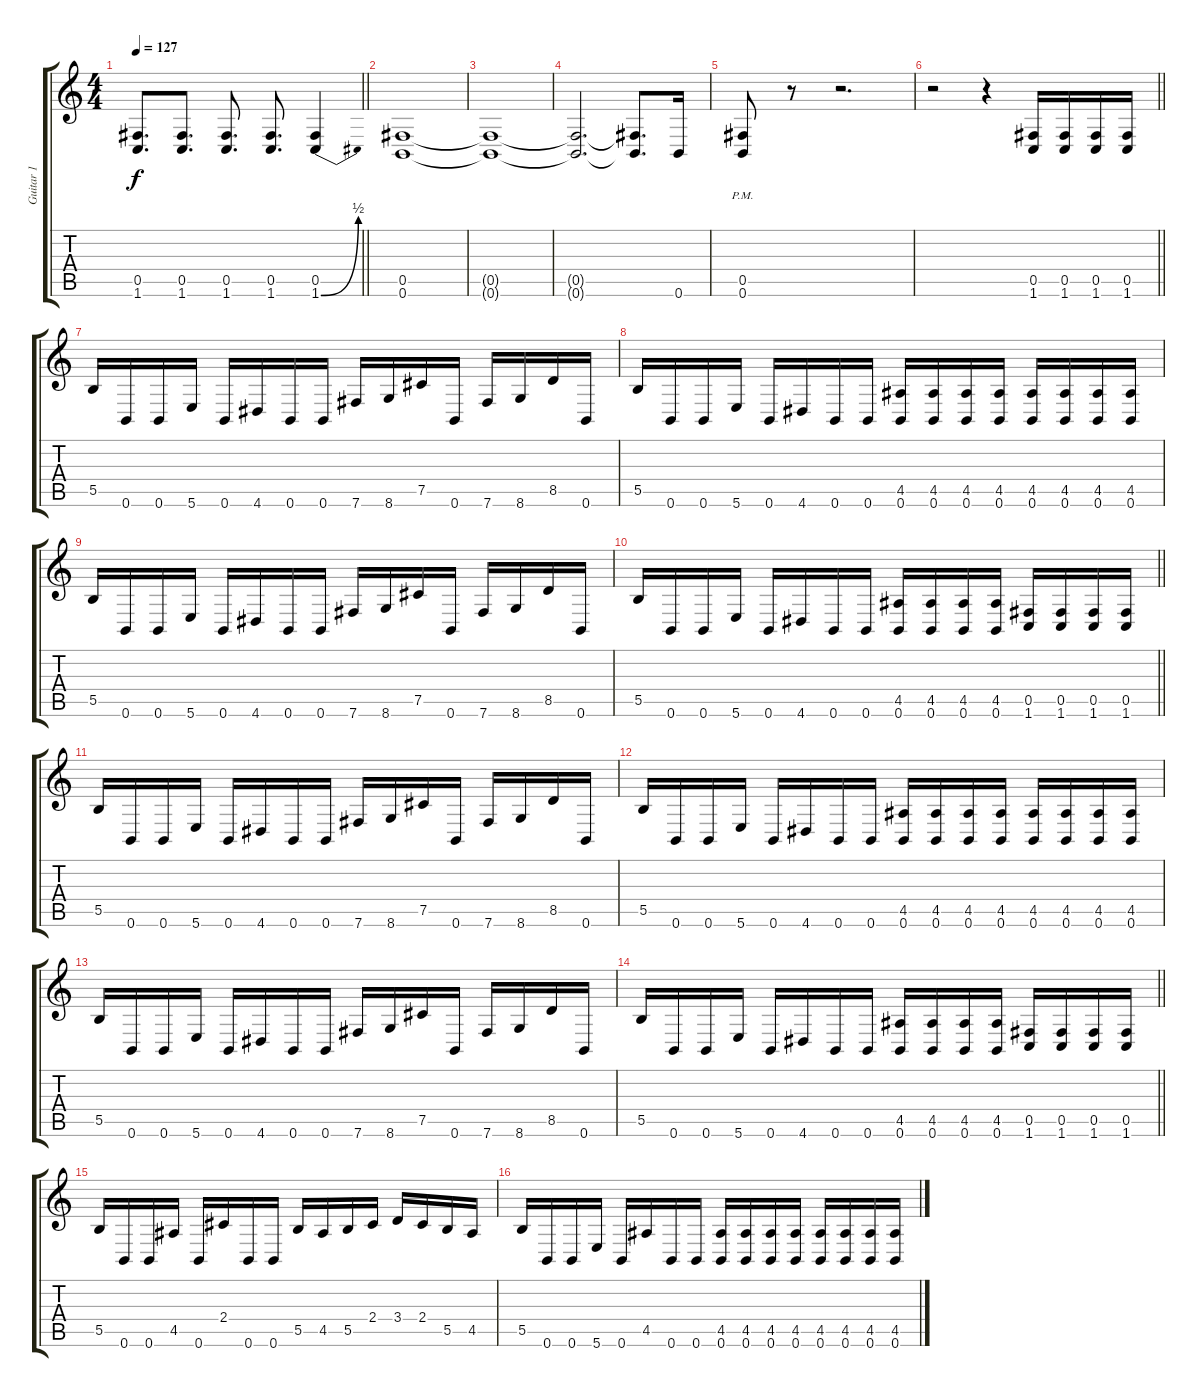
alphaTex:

\track ("Guitar 1" "Guitar 1") {instrument distortionguitar}
\staff {score tabs}
\tuning (Db4 Ab3 E3 B2 Gb2 B1) {hide}
\ts (4 4)
\tempo 127
\clef g2
\barLineRight lightlight
\ks c
(0.5 1.6).8{d dy f} (0.5 1.6).8{d} (0.5 1.6).8{d} (0.5 1.6).8{d} (0.5 1.6{be (bend 0 0 60 2)}).4 |
\section ("" "")
(0.5 0.6).1 |
(0.5{t} 0.6{t}).1 |
(0.5{t} 0.6{t}).2{d} (0.5{t} 0.6{t}).8{d} 0.6.16 |
(0.5{pm} 0.6).8 r.8 r.2{d} |
\barLineRight lightlight
r.2 r.4 (0.5 1.6).16 (0.5 1.6).16 (0.5 1.6).16 (0.5 1.6).16 |
5.5.16 0.6.16 0.6.16 5.6.16 0.6.16 4.6.16 0.6.16 0.6.16 7.6.16 8.6.16 7.5.16 0.6.16 7.6.16 8.6.16 8.5.16 0.6.16 |
5.5.16 0.6.16 0.6.16 5.6.16 0.6.16 4.6.16 0.6.16 0.6.16 (4.5 0.6).16 (4.5 0.6).16 (4.5 0.6).16 (4.5 0.6).16 (4.5 0.6).16 (4.5 0.6).16 (4.5 0.6).16 (4.5 0.6).16 |
5.5.16 0.6.16 0.6.16 5.6.16 0.6.16 4.6.16 0.6.16 0.6.16 7.6.16 8.6.16 7.5.16 0.6.16 7.6.16 8.6.16 8.5.16 0.6.16 |
\barLineRight lightlight
5.5.16 0.6.16 0.6.16 5.6.16 0.6.16 4.6.16 0.6.16 0.6.16 (4.5 0.6).16 (4.5 0.6).16 (4.5 0.6).16 (4.5 0.6).16 (0.5 1.6).16 (0.5 1.6).16 (0.5 1.6).16 (0.5 1.6).16 |
5.5.16 0.6.16 0.6.16 5.6.16 0.6.16 4.6.16 0.6.16 0.6.16 7.6.16 8.6.16 7.5.16 0.6.16 7.6.16 8.6.16 8.5.16 0.6.16 |
5.5.16 0.6.16 0.6.16 5.6.16 0.6.16 4.6.16 0.6.16 0.6.16 (4.5 0.6).16 (4.5 0.6).16 (4.5 0.6).16 (4.5 0.6).16 (4.5 0.6).16 (4.5 0.6).16 (4.5 0.6).16 (4.5 0.6).16 |
5.5.16 0.6.16 0.6.16 5.6.16 0.6.16 4.6.16 0.6.16 0.6.16 7.6.16 8.6.16 7.5.16 0.6.16 7.6.16 8.6.16 8.5.16 0.6.16 |
\barLineRight lightlight
5.5.16 0.6.16 0.6.16 5.6.16 0.6.16 4.6.16 0.6.16 0.6.16 (4.5 0.6).16 (4.5 0.6).16 (4.5 0.6).16 (4.5 0.6).16 (0.5 1.6).16 (0.5 1.6).16 (0.5 1.6).16 (0.5 1.6).16 |
5.5.16 0.6.16 0.6.16 4.5.16 0.6.16 2.4.16 0.6.16 0.6.16 5.5.16 4.5.16 5.5.16 2.4.16 3.4.16 2.4.16 5.5.16 4.5.16 |
5.5.16 0.6.16 0.6.16 5.6.16 0.6.16 4.5.16 0.6.16 0.6.16 (4.5 0.6).16 (4.5 0.6).16 (4.5 0.6).16 (4.5 0.6).16 (4.5 0.6).16 (4.5 0.6).16 (4.5 0.6).16 (4.5 0.6).16
